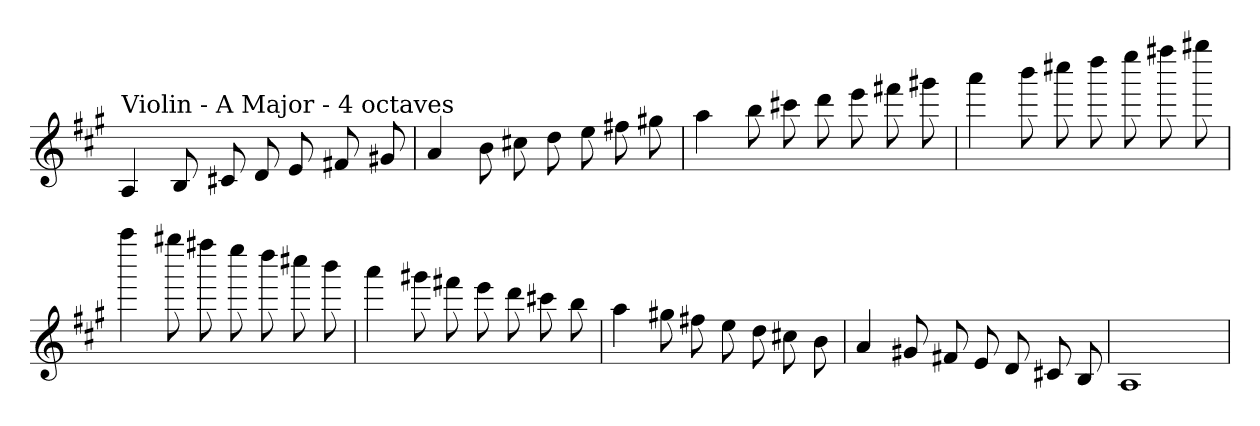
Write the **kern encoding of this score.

**kern
*part1
*staff1
*clefG2
*k[f#c#g#]
*A:
=
!LO:TX:a:t=Violin - A Major - 4 octaves
4A
8B
8c#X
8d
8e
8f#X
8g#X
=
4a
8b
8cc#X
8dd
8ee
8ff#X
8gg#X
=
4aa
8bb
8ccc#X
8ddd
8eee
8fff#X
8ggg#X
=
4aaa
8bbb
8cccc#X
8dddd
8eeee
8ffff#X
8gggg#X
=
4aaaa
8gggg#X
8ffff#X
8eeee
8dddd
8cccc#X
8bbb
=
4aaa
8ggg#X
8fff#X
8eee
8ddd
8ccc#X
8bb
=
4aa
8gg#X
8ff#X
8ee
8dd
8cc#X
8b
=
4a
8g#X
8f#X
8e
8d
8c#X
8B
=
1A
=
*-
